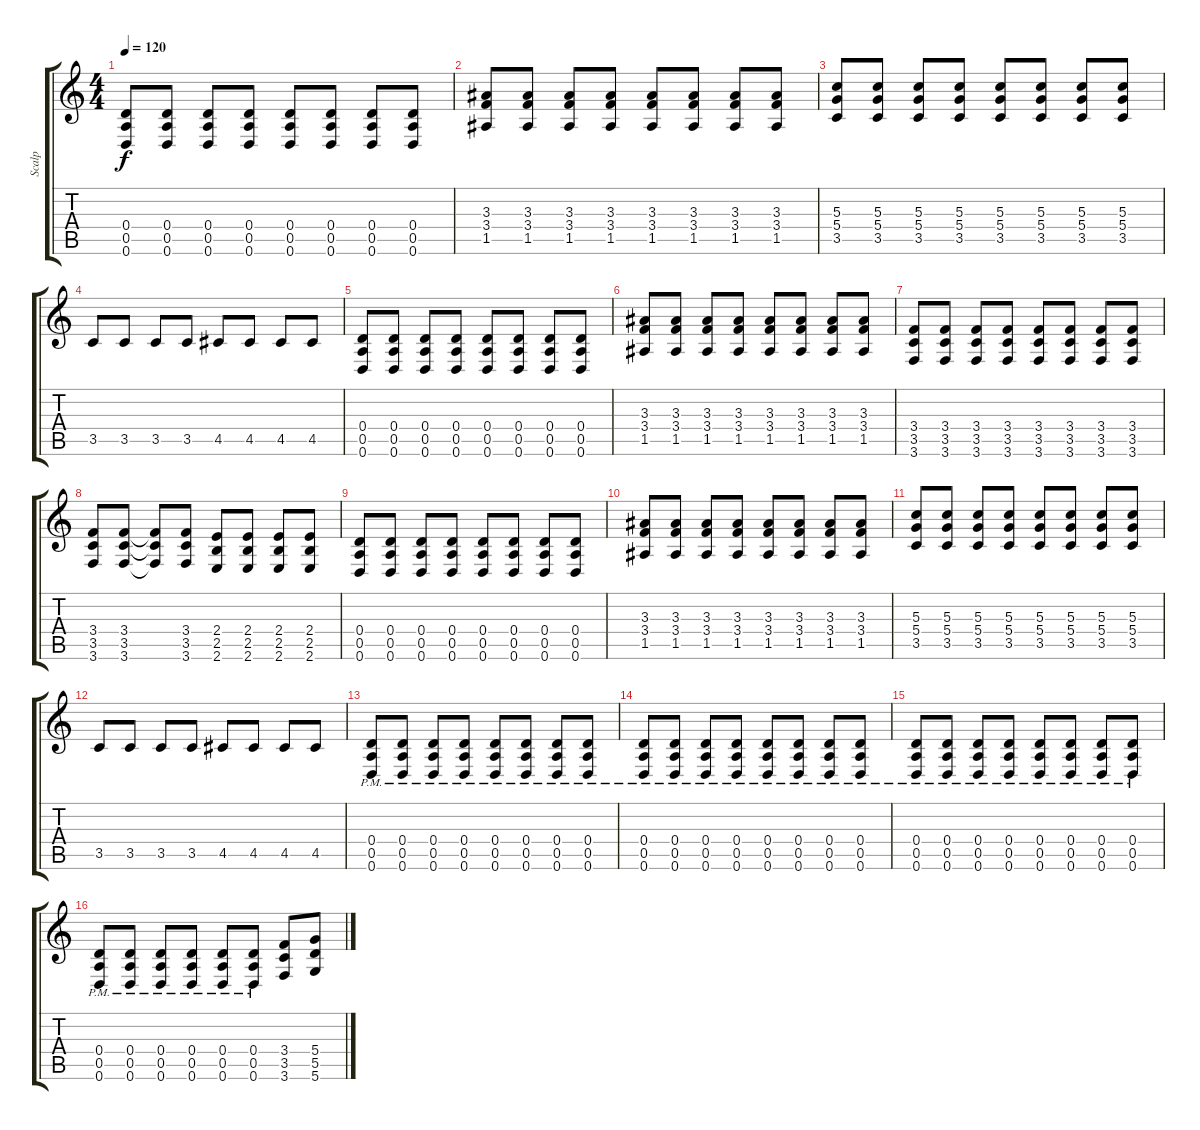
\track ("Scalp" "Scalp") {instrument distortionguitar}
\staff {score tabs}
\tuning (E4 B3 G3 D3 A2 D2) {hide}
\ts (4 4)
\tempo 120
\clef g2
\ks c
(0.4 0.5 0.6).8{dy f} (0.4 0.5 0.6).8 (0.4 0.5 0.6).8 (0.4 0.5 0.6).8 (0.4 0.5 0.6).8 (0.4 0.5 0.6).8 (0.4 0.5 0.6).8 (0.4 0.5 0.6).8 |
(3.3 3.4 1.5).8 (3.3 3.4 1.5).8 (3.3 3.4 1.5).8 (3.3 3.4 1.5).8 (3.3 3.4 1.5).8 (3.3 3.4 1.5).8 (3.3 3.4 1.5).8 (3.3 3.4 1.5).8 |
(5.3 5.4 3.5).8 (5.3 5.4 3.5).8 (5.3 5.4 3.5).8 (5.3 5.4 3.5).8 (5.3 5.4 3.5).8 (5.3 5.4 3.5).8 (5.3 5.4 3.5).8 (5.3 5.4 3.5).8 |
3.5.8 3.5.8 3.5.8 3.5.8 4.5.8 4.5.8 4.5.8 4.5.8 |
(0.4 0.5 0.6).8 (0.4 0.5 0.6).8 (0.4 0.5 0.6).8 (0.4 0.5 0.6).8 (0.4 0.5 0.6).8 (0.4 0.5 0.6).8 (0.4 0.5 0.6).8 (0.4 0.5 0.6).8 |
(3.3 3.4 1.5).8 (3.3 3.4 1.5).8 (3.3 3.4 1.5).8 (3.3 3.4 1.5).8 (3.3 3.4 1.5).8 (3.3 3.4 1.5).8 (3.3 3.4 1.5).8 (3.3 3.4 1.5).8 |
(3.4 3.5 3.6).8 (3.4 3.5 3.6).8 (3.4 3.5 3.6).8 (3.4 3.5 3.6).8 (3.4 3.5 3.6).8 (3.4 3.5 3.6).8 (3.4 3.5 3.6).8 (3.4 3.5 3.6).8 |
(3.4 3.5 3.6).8 (3.4 3.5 3.6).8 (3.4{t} 3.5{t} 3.6{t}).8 (3.4 3.5 3.6).8 (2.4 2.5 2.6).8 (2.4 2.5 2.6).8 (2.4 2.5 2.6).8 (2.4 2.5 2.6).8 |
(0.4 0.5 0.6).8 (0.4 0.5 0.6).8 (0.4 0.5 0.6).8 (0.4 0.5 0.6).8 (0.4 0.5 0.6).8 (0.4 0.5 0.6).8 (0.4 0.5 0.6).8 (0.4 0.5 0.6).8 |
(3.3 3.4 1.5).8 (3.3 3.4 1.5).8 (3.3 3.4 1.5).8 (3.3 3.4 1.5).8 (3.3 3.4 1.5).8 (3.3 3.4 1.5).8 (3.3 3.4 1.5).8 (3.3 3.4 1.5).8 |
(5.3 5.4 3.5).8 (5.3 5.4 3.5).8 (5.3 5.4 3.5).8 (5.3 5.4 3.5).8 (5.3 5.4 3.5).8 (5.3 5.4 3.5).8 (5.3 5.4 3.5).8 (5.3 5.4 3.5).8 |
3.5.8 3.5.8 3.5.8 3.5.8 4.5.8 4.5.8 4.5.8 4.5.8 |
(0.4{pm} 0.5{pm} 0.6{pm}).8 (0.4{pm} 0.5{pm} 0.6{pm}).8 (0.4{pm} 0.5{pm} 0.6{pm}).8 (0.4{pm} 0.5{pm} 0.6{pm}).8 (0.4{pm} 0.5{pm} 0.6{pm}).8 (0.4{pm} 0.5{pm} 0.6{pm}).8 (0.4{pm} 0.5{pm} 0.6{pm}).8 (0.4{pm} 0.5{pm} 0.6{pm}).8 |
(0.4{pm} 0.5{pm} 0.6{pm}).8 (0.4{pm} 0.5{pm} 0.6{pm}).8 (0.4{pm} 0.5{pm} 0.6{pm}).8 (0.4{pm} 0.5{pm} 0.6{pm}).8 (0.4{pm} 0.5{pm} 0.6{pm}).8 (0.4{pm} 0.5{pm} 0.6{pm}).8 (0.4{pm} 0.5{pm} 0.6{pm}).8 (0.4{pm} 0.5{pm} 0.6{pm}).8 |
(0.4{pm} 0.5{pm} 0.6{pm}).8 (0.4{pm} 0.5{pm} 0.6{pm}).8 (0.4{pm} 0.5{pm} 0.6{pm}).8 (0.4{pm} 0.5{pm} 0.6{pm}).8 (0.4{pm} 0.5{pm} 0.6{pm}).8 (0.4{pm} 0.5{pm} 0.6{pm}).8 (0.4{pm} 0.5{pm} 0.6{pm}).8 (0.4{pm} 0.5{pm} 0.6{pm}).8 |
(0.4{pm} 0.5{pm} 0.6{pm}).8 (0.4{pm} 0.5{pm} 0.6{pm}).8 (0.4{pm} 0.5{pm} 0.6{pm}).8 (0.4{pm} 0.5{pm} 0.6{pm}).8 (0.4{pm} 0.5{pm} 0.6{pm}).8 (0.4{pm} 0.5{pm} 0.6{pm}).8 (3.4 3.5 3.6).8 (5.4 5.5 5.6).8
